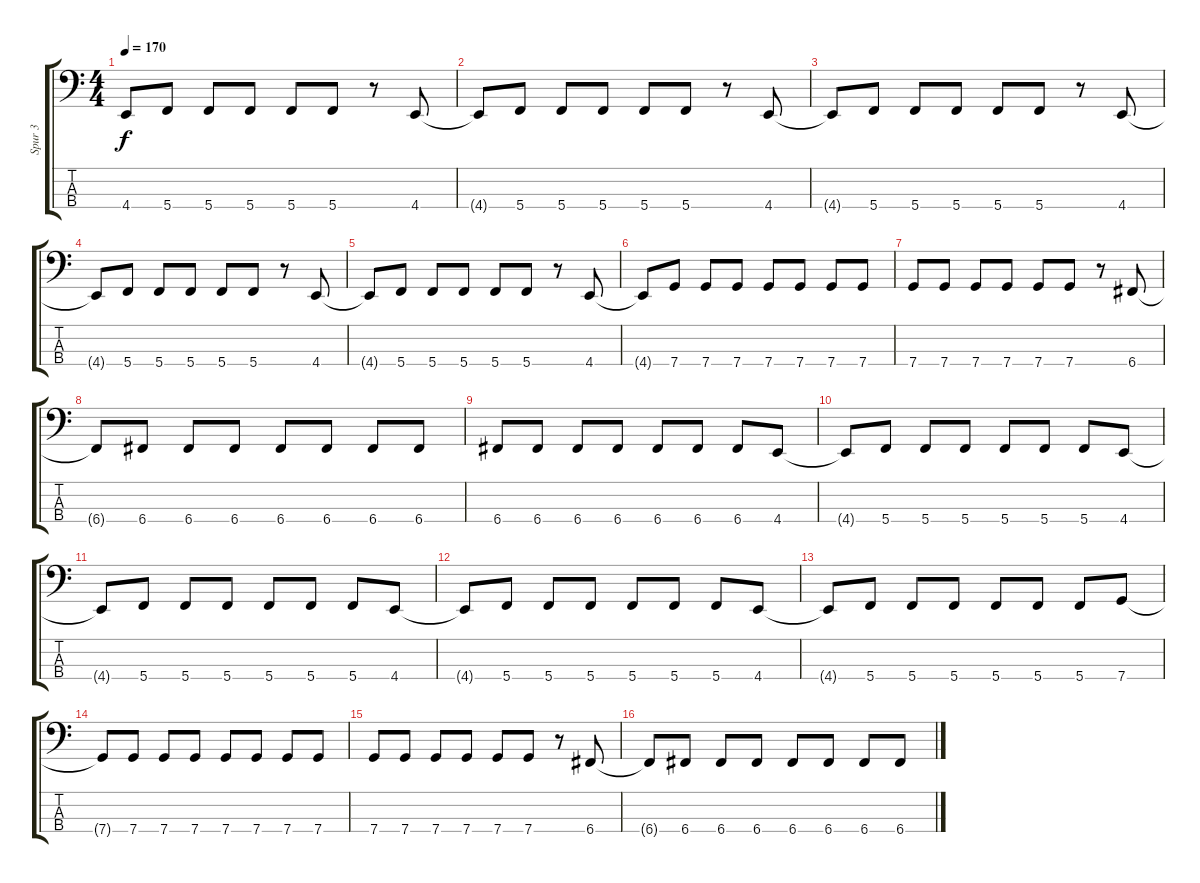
\track ("Spur 3" "Spur 3") {instrument electricbasspick}
\staff {score tabs}
\tuning (Eb2 Bb1 F1 C1) {hide}
\ts (4 4)
\tempo 170
\clef f4
\ks c
4.4{t}.8{dy f} 5.4.8 5.4.8 5.4.8 5.4.8 5.4.8 r.8 4.4.8 |
4.4{t}.8 5.4.8 5.4.8 5.4.8 5.4.8 5.4.8 r.8 4.4.8 |
4.4{t}.8 5.4.8 5.4.8 5.4.8 5.4.8 5.4.8 r.8 4.4.8 |
4.4{t}.8 5.4.8 5.4.8 5.4.8 5.4.8 5.4.8 r.8 4.4.8 |
4.4{t}.8 5.4.8 5.4.8 5.4.8 5.4.8 5.4.8 r.8 4.4.8 |
4.4{t}.8 7.4.8 7.4.8 7.4.8 7.4.8 7.4.8 7.4.8 7.4.8 |
7.4.8 7.4.8 7.4.8 7.4.8 7.4.8 7.4.8 r.8 6.4.8 |
6.4{t}.8 6.4.8 6.4.8 6.4.8 6.4.8 6.4.8 6.4.8 6.4.8 |
6.4.8 6.4.8 6.4.8 6.4.8 6.4.8 6.4.8 6.4.8 4.4.8 |
4.4{t}.8 5.4.8 5.4.8 5.4.8 5.4.8 5.4.8 5.4.8 4.4.8 |
4.4{t}.8 5.4.8 5.4.8 5.4.8 5.4.8 5.4.8 5.4.8 4.4.8 |
4.4{t}.8 5.4.8 5.4.8 5.4.8 5.4.8 5.4.8 5.4.8 4.4.8 |
4.4{t}.8 5.4.8 5.4.8 5.4.8 5.4.8 5.4.8 5.4.8 7.4.8 |
7.4{t}.8 7.4.8 7.4.8 7.4.8 7.4.8 7.4.8 7.4.8 7.4.8 |
7.4.8 7.4.8 7.4.8 7.4.8 7.4.8 7.4.8 r.8 6.4.8 |
6.4{t}.8 6.4.8 6.4.8 6.4.8 6.4.8 6.4.8 6.4.8 6.4.8
